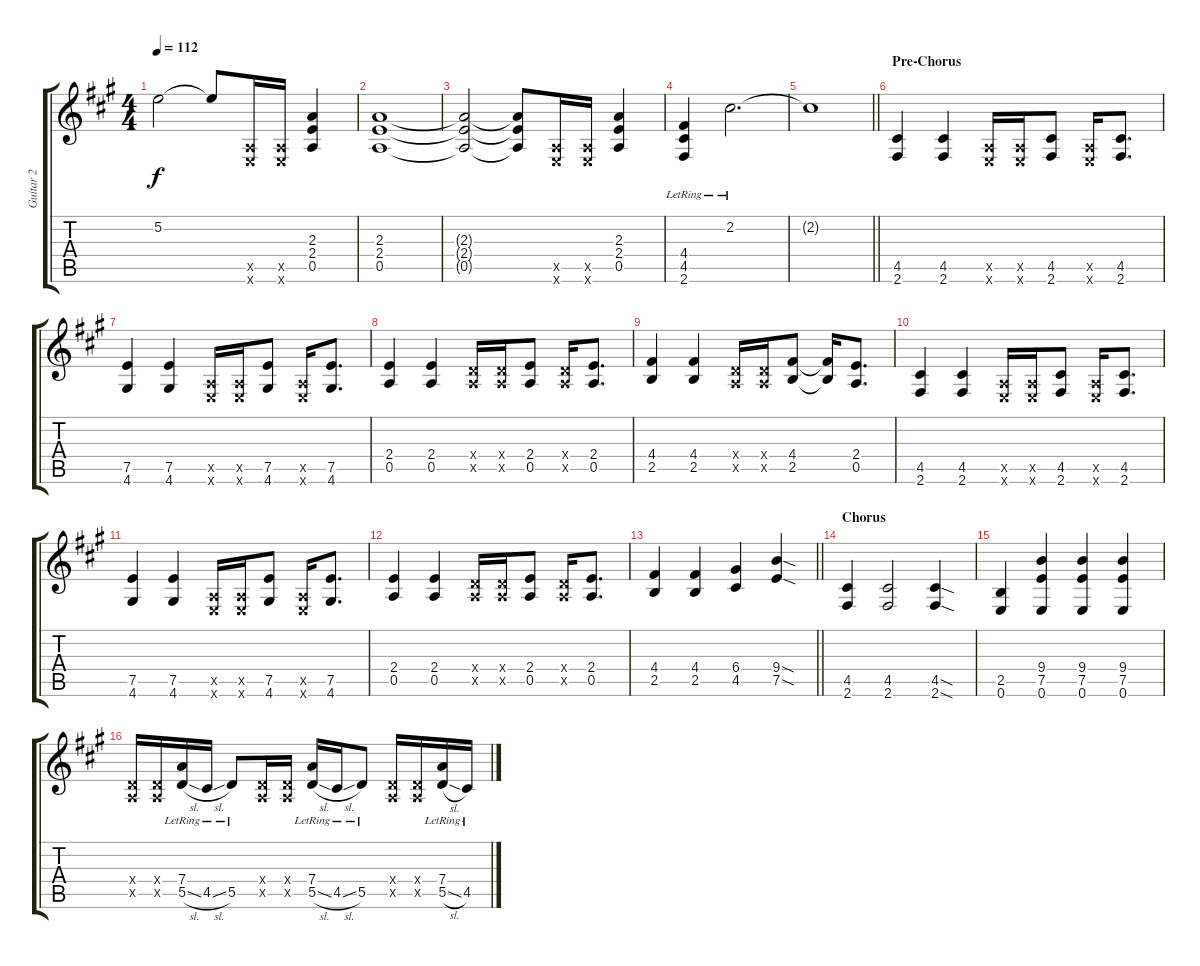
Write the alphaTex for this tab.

\track ("Guitar 2" "Guitar 2") {instrument distortionguitar}
\staff {score tabs}
\tuning (E4 B3 G3 D3 A2 E2) {hide}
\ts (4 4)
\tempo 112
\clef g2
\ks a
5.2{t}.2{dy f} 5.2{t}.8 (0.5{x} 0.6{x}).16 (0.5{x} 0.6{x}).16 (2.3 2.4 0.5).4 |
(2.3 2.4 0.5).1 |
(2.3{t} 2.4{t} 0.5{t}).2 (2.3{t} 2.4{t} 0.5{t}).8 (0.5{x} 0.6{x}).16 (0.5{x} 0.6{x}).16 (2.3 2.4 0.5).4 |
(4.4{lr} 4.5{lr} 2.6{lr}).4 2.2{lr}.2{d} |
\barLineRight lightlight
2.2{t}.1 |
\section ("" "Pre-Chorus")
(4.5 2.6).4 (4.5 2.6).4 (0.5{x} 0.6{x}).16 (0.5{x} 0.6{x}).16 (4.5 2.6).8 (0.5{x} 0.6{x}).16 (4.5 2.6).8{d} |
(7.5 4.6).4 (7.5 4.6).4 (0.5{x} 0.6{x}).16 (0.5{x} 0.6{x}).16 (7.5 4.6).8 (0.5{x} 0.6{x}).16 (7.5 4.6).8{d} |
(2.4 0.5).4 (2.4 0.5).4 (0.4{x} 0.5{x}).16 (0.4{x} 0.5{x}).16 (2.4 0.5).8 (0.4{x} 0.5{x}).16 (2.4 0.5).8{d} |
(4.4 2.5).4 (4.4 2.5).4 (0.4{x} 0.5{x}).16 (0.4{x} 0.5{x}).16 (4.4 2.5).8 (4.4{t} 2.5{t}).16 (2.4 0.5).8{d} |
(4.5 2.6).4 (4.5 2.6).4 (0.5{x} 0.6{x}).16 (0.5{x} 0.6{x}).16 (4.5 2.6).8 (0.5{x} 0.6{x}).16 (4.5 2.6).8{d} |
(7.5 4.6).4 (7.5 4.6).4 (0.5{x} 0.6{x}).16 (0.5{x} 0.6{x}).16 (7.5 4.6).8 (0.5{x} 0.6{x}).16 (7.5 4.6).8{d} |
(2.4 0.5).4 (2.4 0.5).4 (0.4{x} 0.5{x}).16 (0.4{x} 0.5{x}).16 (2.4 0.5).8 (0.4{x} 0.5{x}).16 (2.4 0.5).8{d} |
\barLineRight lightlight
(4.4 2.5).4 (4.4 2.5).4 (6.4 4.5).4 (9.4{sod} 7.5{sod}).4 |
\section ("" "Chorus")
(4.5 2.6).4 (4.5 2.6).2 (4.5{sod} 2.6{sod}).4 |
(2.5 0.6).4 (9.4 7.5 0.6).4 (9.4 7.5 0.6).4 (9.4 7.5 0.6).4 |
(0.4{x} 0.5{x}).16 (0.4{x} 0.5{x}).16 (7.4{lr} 5.5{sl lr}).16 4.5{sl lr}.16 5.5{lr}.8 (0.4{x} 0.5{x}).16 (0.4{x} 0.5{x}).16 (7.4{lr} 5.5{sl lr}).16 4.5{sl lr}.16 5.5{lr}.8 (0.4{x} 0.5{x}).16 (0.4{x} 0.5{x}).16 (7.4{lr} 5.5{sl lr}).16 4.5{sl lr}.16
